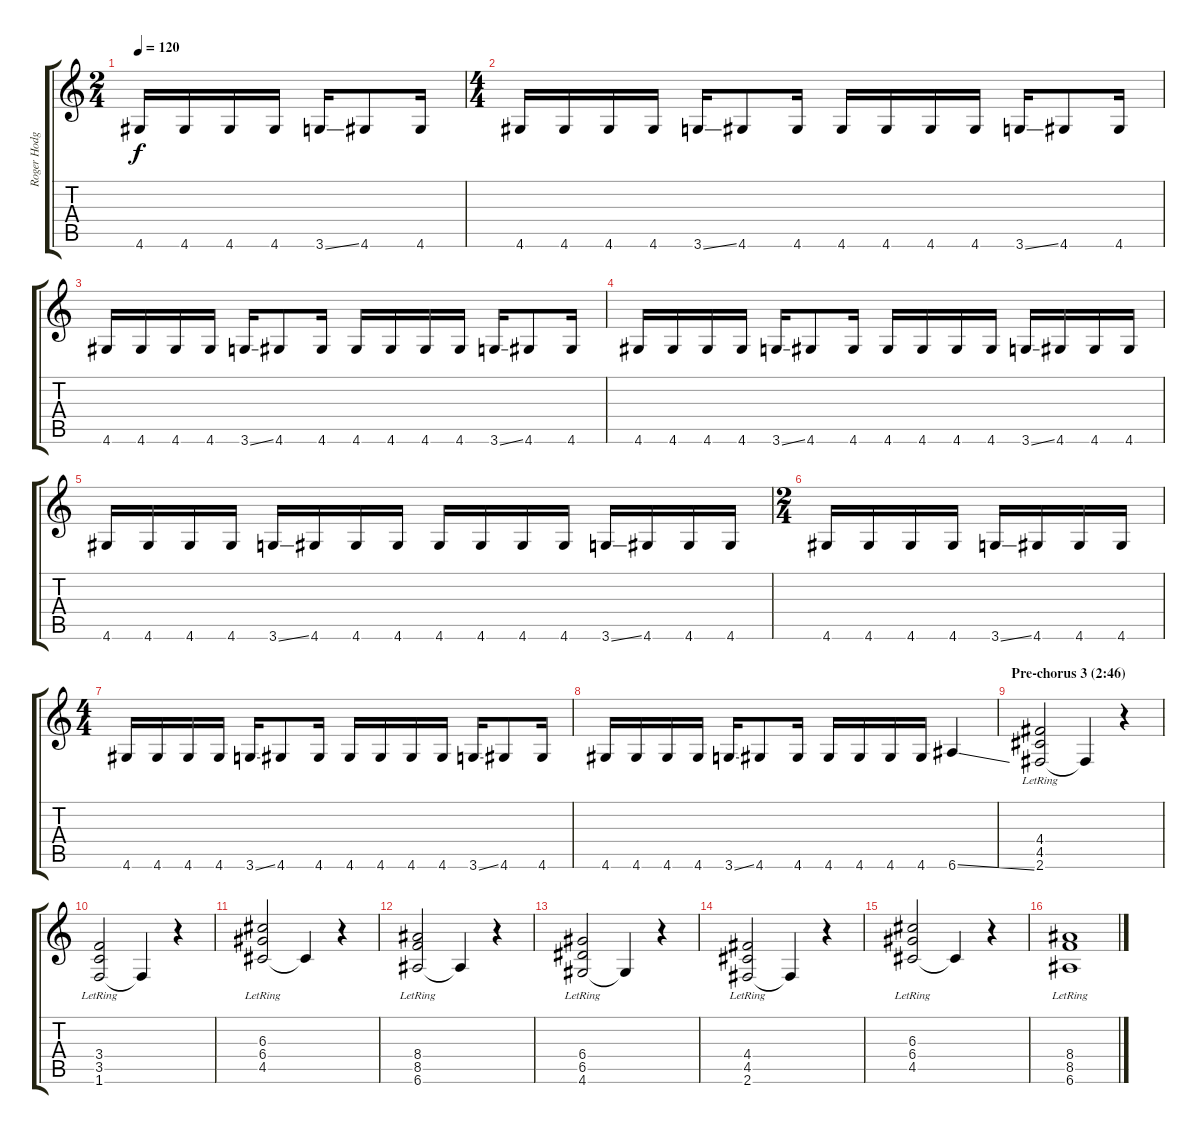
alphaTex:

\track ("Roger Hodgson (guitar)" "Roger Hodg") {instrument overdrivenguitar}
\staff {score tabs}
\tuning (E4 B3 G3 D3 A2 E2) {hide}
\ts (2 4)
\tempo 120
\clef g2
\ks c
4.6.16{dy f} 4.6.16 4.6.16 4.6.16 3.6{ss}.16 4.6.8 4.6.16 |
\ts (4 4)
4.6.16 4.6.16 4.6.16 4.6.16 3.6{ss}.16 4.6.8 4.6.16 4.6.16 4.6.16 4.6.16 4.6.16 3.6{ss}.16 4.6.8 4.6.16 |
4.6.16 4.6.16 4.6.16 4.6.16 3.6{ss}.16 4.6.8 4.6.16 4.6.16 4.6.16 4.6.16 4.6.16 3.6{ss}.16 4.6.8 4.6.16 |
4.6.16 4.6.16 4.6.16 4.6.16 3.6{ss}.16 4.6.8 4.6.16 4.6.16 4.6.16 4.6.16 4.6.16 3.6{ss}.16 4.6.16 4.6.16 4.6.16 |
4.6.16 4.6.16 4.6.16 4.6.16 3.6{ss}.16 4.6.16 4.6.16 4.6.16 4.6.16 4.6.16 4.6.16 4.6.16 3.6{ss}.16 4.6.16 4.6.16 4.6.16 |
\ts (2 4)
4.6.16 4.6.16 4.6.16 4.6.16 3.6{ss}.16 4.6.16 4.6.16 4.6.16 |
\ts (4 4)
4.6.16 4.6.16 4.6.16 4.6.16 3.6{ss}.16 4.6.8 4.6.16 4.6.16 4.6.16 4.6.16 4.6.16 3.6{ss}.16 4.6.8 4.6.16 |
4.6.16 4.6.16 4.6.16 4.6.16 3.6{ss}.16 4.6.8 4.6.16 4.6.16 4.6.16 4.6.16 4.6.16 6.6{ss}.4 |
\section ("" "Pre-chorus 3 (2:46)")
(4.4 4.5 2.6{lr}).2 2.6{t}.4 r.4 |
(3.4 3.5 1.6{lr}).2 1.6{t}.4 r.4 |
(6.3 6.4 4.5{lr}).2 4.5{t}.4 r.4 |
(8.4 8.5 6.6{lr}).2 6.6{t}.4 r.4 |
(6.4 6.5 4.6{lr}).2 4.6{t}.4 r.4 |
(4.4 4.5 2.6{lr}).2 2.6{t}.4 r.4 |
(6.3 6.4 4.5{lr}).2 4.5{t}.4 r.4 |
(8.4 8.5 6.6{lr}).1
